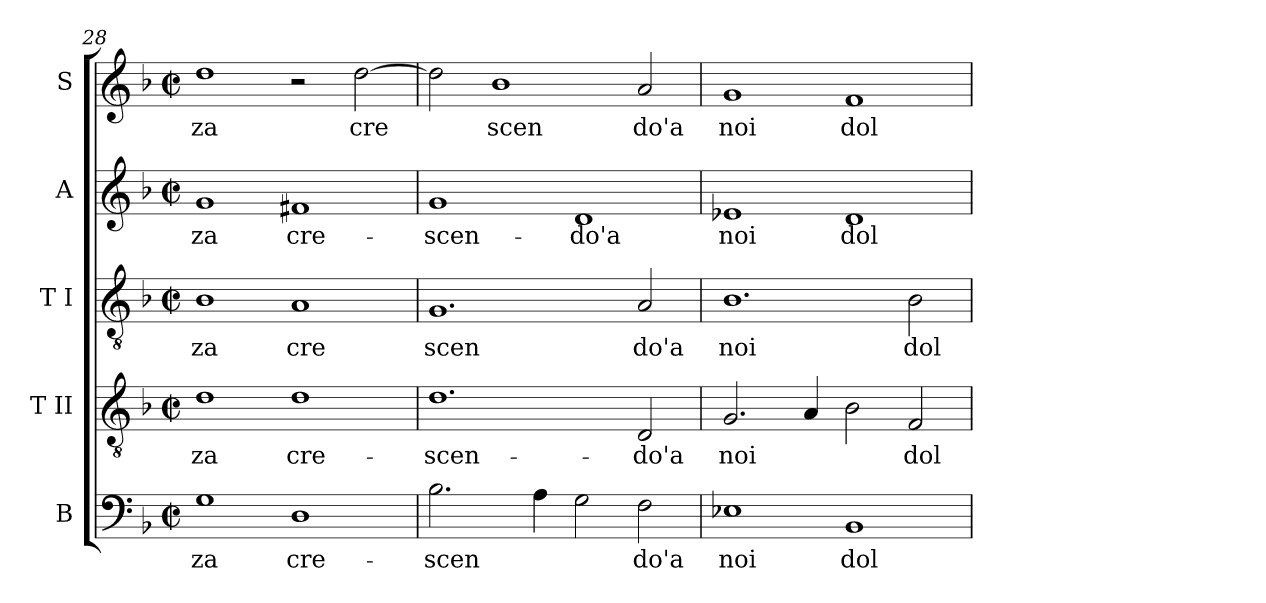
**kern	**text	**kern	**text	**kern	**text	**kern	**text	**kern	**text
*part5	*part5	*part4	*part4	*part3	*part3	*part2	*part2	*part1	*part1
*staff5	*staff5	*staff4	*staff4	*staff3	*staff3	*staff2	*staff2	*staff1	*staff1
*I"B	*	*I"T II	*	*I"T I	*	*I"A	*	*I"S	*
*clefF4	*	*clefGv2	*	*clefGv2	*	*clefG2	*	*clefG2	*
*k[b-]	*	*k[b-]	*	*k[b-]	*	*k[b-]	*	*k[b-]	*
*F:	*	*F:	*	*F:	*	*F:	*	*F:	*
*M2/2	*	*M2/2	*	*M2/2	*	*M2/2	*	*M2/2	*
*met(c|)	*	*met(c|)	*	*met(c|)	*	*met(c|)	*	*met(c|)	*
=28	=28	=28	=28	=28	=28	=28	=28	=28	=28
!	!LO:LY:b:cj	!	!LO:LY:b:cj	!	!LO:LY:b:cj	!	!LO:LY:b:cj	!	!LO:LY:b:cj
1G	-za	1d	-za	1B-	za	1g	-za	1dd	za
!	!LO:LY:b:cj	!	!LO:LY:b:cj	!	!LO:LY:b:cj	!	!LO:LY:b:cj	!	!
1D	cre-	1d	cre-	1A	cre	1f#X	cre-	2r	.
!	!	!	!	!	!	!	!	!	!LO:LY:b:cj
.	.	.	.	.	.	.	.	[>2dd\	cre
=29	=29	=29	=29	=29	=29	=29	=29	=29	=29
!	!LO:LY:b:cj	!	!LO:LY:b:cj	!	!LO:LY:b:cj	!	!LO:LY:b:cj	!	!LO:LY:b:cj
2.B-\	-scen-	1.d	-scen-	1.G	scen	1g	-scen-	2dd\]	.
!	!	!	!	!	!	!	!	!	!LO:LY:b:cj
.	.	.	.	.	.	.	.	1b-	scen
!	!LO:LY:b:cj	!	!	!	!	!	!	!	!
4A\	--	.	.	.	.	.	.	.	.
!	!LO:LY:b:cj	!	!	!	!	!	!LO:LY:b:cj	!	!
2G\	--	.	.	.	.	1d	-do'a	.	.
!	!LO:LY:b:cj	!	!LO:LY:b:cj	!	!LO:LY:b:cj	!	!	!	!LO:LY:b:cj
2F\	-do'a	2D/	-do'a	2A/	do'a	.	.	2a/	do'a
=30	=30	=30	=30	=30	=30	=30	=30	=30	=30
!	!LO:LY:b:cj	!	!LO:LY:b:cj	!	!LO:LY:b:cj	!	!LO:LY:b:cj	!	!LO:LY:b:cj
1E-X	noi	2.G/	noi	1.B-	noi	1e-X	noi	1g	noi
!	!	!	!LO:LY:b:cj	!	!	!	!	!	!
.	.	4A/	.	.	.	.	.	.	.
!	!LO:LY:b:cj	!	!LO:LY:b:cj	!	!	!	!LO:LY:b:cj	!	!LO:LY:b:cj
1BB-	dol-	2B-\	.	.	.	1d	dol-	1f	dol
!	!	!	!LO:LY:b:cj	!	!LO:LY:b:cj	!	!	!	!
.	.	2F/	dol-	2B-\	dol	.	.	.	.
=	=	=	=	=	=	=	=	=	=
*-	*-	*-	*-	*-	*-	*-	*-	*-	*-
